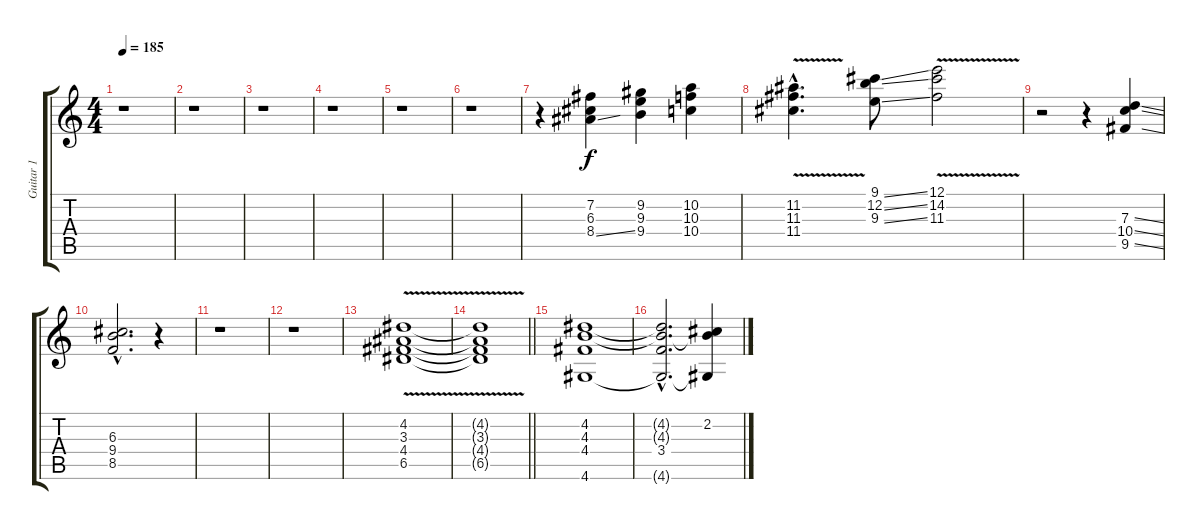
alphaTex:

\track ("Guitar 1" "Guitar 1") {instrument distortionguitar}
\staff {score tabs}
\tuning (E4 B3 G3 D3 A2 E2) {hide}
\ts (4 4)
\tempo 185
\clef g2
\ks c
r.1{dy f} |
r.1 |
r.1 |
r.1 |
r.1 |
r.1 |
r.4 (7.2 6.3 8.4{ss}).4 (9.2 9.3 9.4).4 (10.2 10.3 10.4).4 |
(11.2{v hac} 11.3{v hac} 11.4{v hac}).4{d} (9.1{ss} 12.2{ss} 9.3{ss}).8 (12.1{v} 14.2 11.3{v}).2 |
r.2 r.4 (7.3{ss} 10.4{ss} 9.5{ss}).4 |
(6.3{hac} 9.4{hac} 8.5{hac}).2{d} r.4 |
r.1 |
r.1 |
(4.2 3.3 4.4{v} 6.5{v}).1 |
\barLineRight lightlight
(4.2{t} 3.3{t} 4.4{t} 6.5{t}).1 |
(4.2 4.3 4.4 4.6).1{volume 10 balance 8} |
(4.2{hac t} 4.3{hac t} 3.4{hac} 4.6{hac t}).2{d} (2.2 4.3{t} 4.6{t}).4
